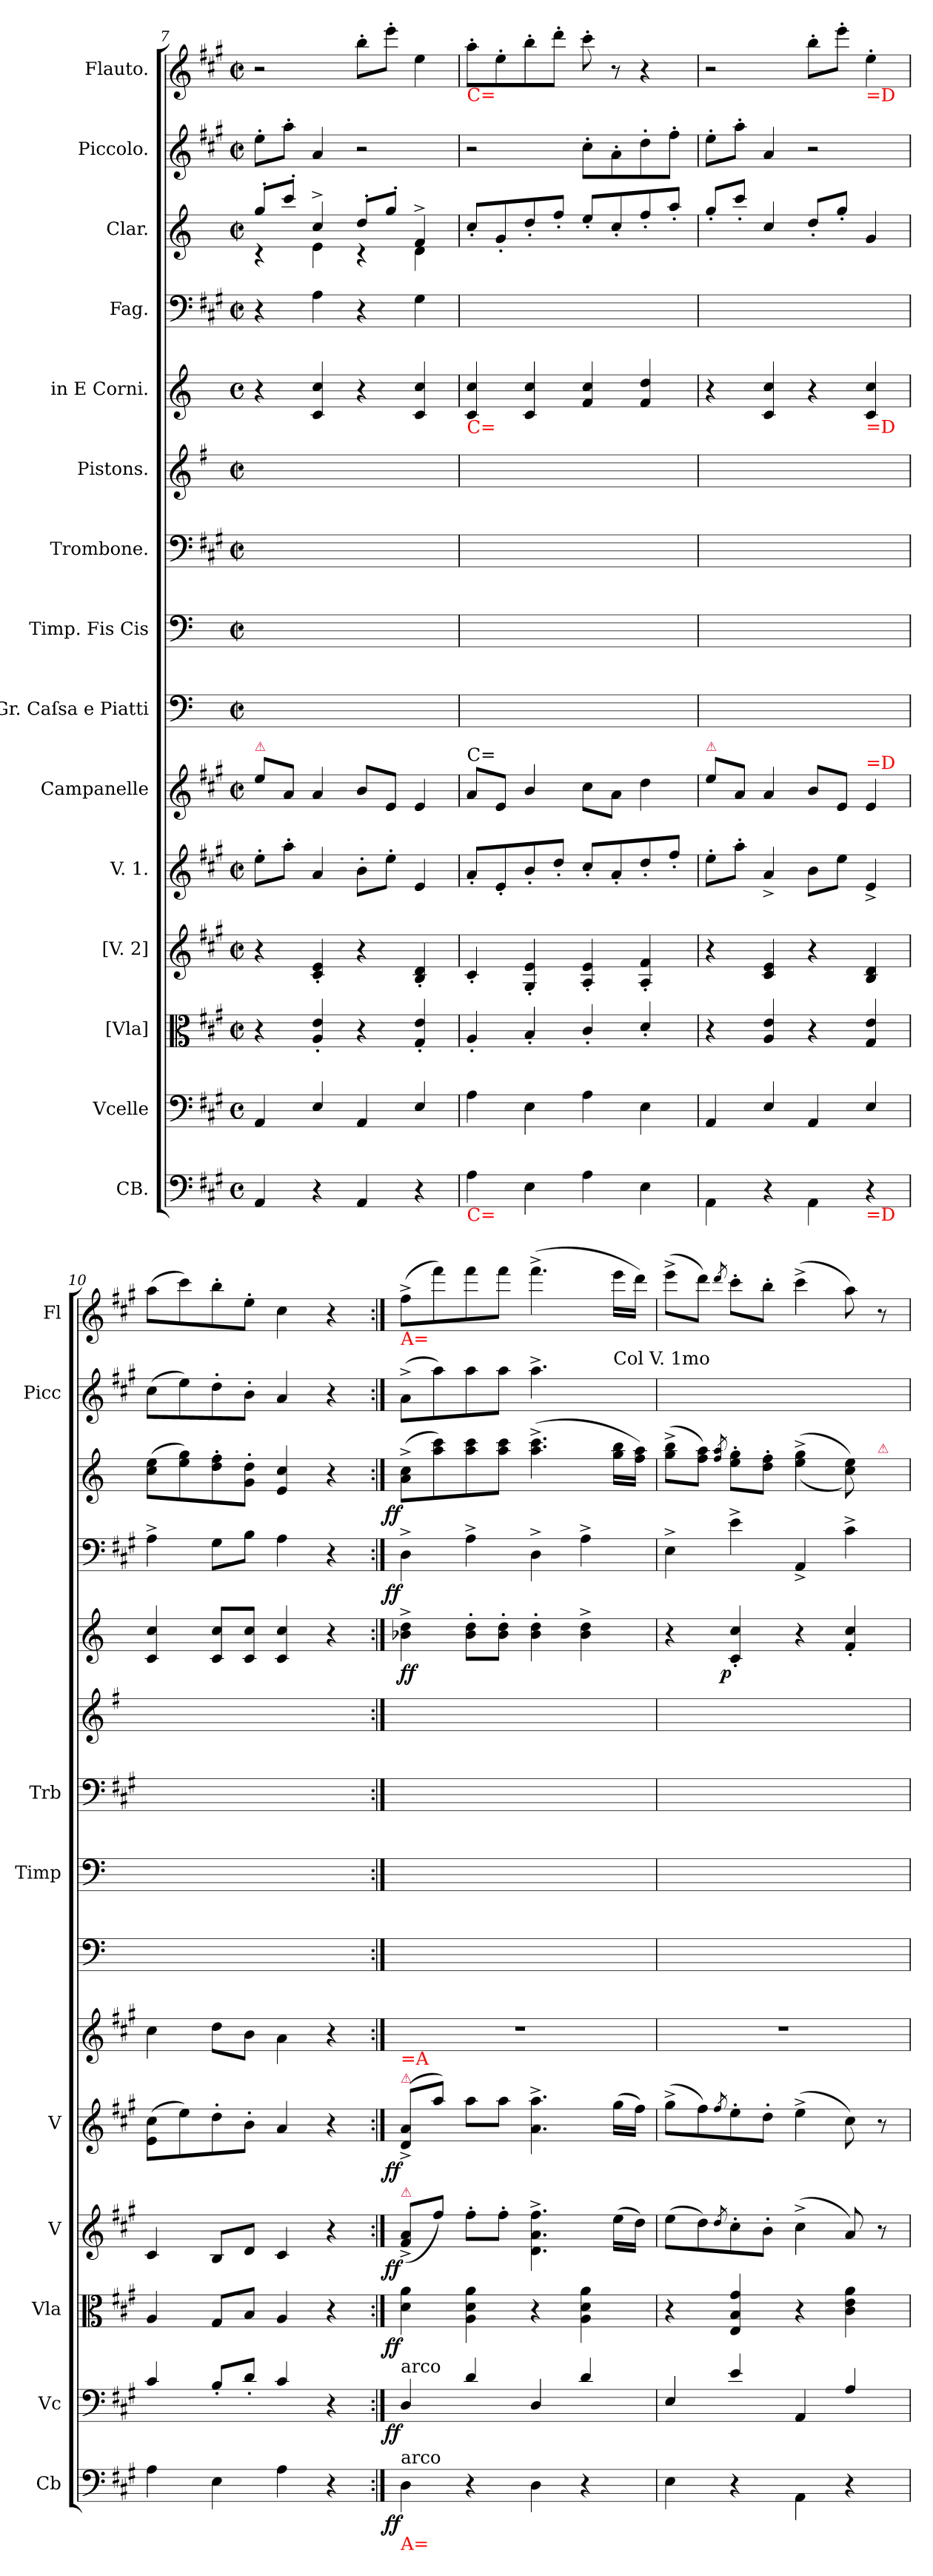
**kern	**dynam	**kern	**dynam	**kern	**dynam	**kern	**dynam	**kern	**dynam	**kern	**kern	**kern	**kern	**kern	**kern	**dynam	**kern	**dynam	**kern	**dynam	**kern	**kern
*part15	*part15	*part14	*part14	*part13	*part13	*part12	*part12	*part11	*part11	*part10	*part9	*part8	*part7	*part6	*part5	*part5	*part4	*part4	*part3	*part3	*part2	*part1
*staff15	*staff15	*staff14	*staff14	*staff13	*staff13	*staff12	*staff12	*staff11	*staff11	*staff10	*staff9	*staff8	*staff7	*staff6	*staff5	*staff5	*staff4	*staff4	*staff3	*staff3	*staff2	*staff1
*I"CB.	*	*I"Vcelle	*	*I"[Vla]	*	*I"[V. 2]	*	*I"V. 1.	*	*I"Campanelle	*I"Gr. Caſsa e Piatti	*I"Timp. Fis Cis	*I"Trombone.	*I"Pistons.	*I"in E Corni.	*	*I"Fag.	*	*I"Clar.	*	*I"Piccolo.	*I"Flauto.
*I'Cb	*	*I'Vc	*	*I'Vla	*	*I'V	*	*I'V	*	*	*	*I'Timp	*I'Trb	*	*	*	*	*	*	*	*I'Picc	*I'Fl
*clefF4	*	*clefF4	*	*clefC3	*	*clefG2	*	*clefG2	*	*clefG2	*clefF4	*clefF4	*clefF4	*clefG2	*clefG2	*	*clefF4	*	*clefG2	*	*clefG2	*clefG2
*	*	*	*	*	*	*	*	*	*	*	*	*	*	*ITrd-1c-2	*ITrd5c8	*	*	*	*ITrd2c3	*	*	*
*k[f#c#g#]	*	*k[f#c#g#]	*	*k[f#c#g#]	*	*k[f#c#g#]	*	*k[f#c#g#]	*	*k[f#c#g#]	*k[]	*k[]	*k[f#c#g#]	*k[f#c#g#]	*k[f#c#g#d#]	*	*k[f#c#g#]	*	*k[f#c#g#]	*	*k[f#c#g#]	*k[f#c#g#]
*M2/2	*	*M2/2	*	*M2/2	*	*M2/2	*	*M2/2	*	*M2/2	*M2/2	*M2/2	*M2/2	*M2/2	*M2/2	*	*M2/2	*	*M2/2	*	*M2/2	*M2/2
*met(c)	*	*met(c)	*	*met(c|)	*	*met(c|)	*	*met(c|)	*	*met(c|)	*met(c|)	*met(c|)	*met(c|)	*met(c|)	*met(c)	*	*met(c|)	*	*met(c|)	*	*met(c|)	*met(c|)
=7	=7	=7	=7	=7	=7	=7	=7	=7	=7	=7	=7	=7	=7	=7	=7	=7	=7	=7	=7	=7	=7	=7
*	*	*	*	*	*	*	*	*	*	*	*	*	*	*	*	*	*	*	*^	*	*	*
!	!	!	!	!	!	!	!	!	!	!LO:TX:a:color=crimson:t=⚠	!	!	!	!	!	!	!	!	!	!	!	!	!
4AA/	.	4AA/	.	4r	.	4r	.	8ee'\L	.	8ee\L	1ryy	1ryy	1ryy	1ryy	4r	.	4r	.	8ee'/L	4r	.	8ee'\L	2r
.	.	.	.	.	.	.	.	8aa'\J	.	8a/J	.	.	.	.	.	.	.	.	8aa'/J	.	.	8aa'\J	.
4r	.	4E/	.	4A'/ 4e'/	.	4c#'/ 4e'/	.	4a/	.	4a/	.	.	.	.	4E/ 4e/	.	4A\	.	4a^/	4c#\	.	4a/	.
4AA/	.	4AA/	.	4r	.	4r	.	8b'\L	.	8b/L	.	.	.	.	4r	.	4r	.	8b'/L	4r	.	2r	8bb'\L
.	.	.	.	.	.	.	.	8ee'\J	.	8e/J	.	.	.	.	.	.	.	.	8ee'/J	.	.	.	8eee'\J
4r	.	4E/	.	4G#'/ 4e'/	.	4B'/ 4d'/	.	4e/	.	4e/	.	.	.	.	4E/ 4e/	.	4G#\	.	4d^/	4B\	.	.	4ee\
=8	=8	=8	=8	=8	=8	=8	=8	=8	=8	=8	=8	=8	=8	=8	=8	=8	=8	=8	=8	=8	=8	=8	=8
!	!	!	!	!	!	!	!	!	!	!	!	!	!	!	!	!	!	!	!	!	!	!	!LO:TX:b:color=red:t=C=
!	!	!	!	!	!	!	!	!	!	!	!	!	!	!	!LO:TX:b:color=red:t=C=	!	!	!	!	!	!	!	!
!	!	!	!	!	!	!	!	!	!	!LO:TX:a:t=C=	!	!	!	!	!	!	!	!	!	!	!	!	!
!LO:TX:b:color=red:t=C=	!	!	!	!	!	!	!	!	!	!	!	!	!	!	!	!	!	!	!	!	!	!	!
*	*	*	*	*	*	*	*	*	*	*	*	*	*	*	*	*	*	*	*v	*v	*	*	*
4A\	.	4A\	.	4A'/	.	4c#'/	.	8a'/L	.	8a/L	1ryy	1ryy	1ryy	1ryy	4E/ 4e/	.	1ryy	.	8a'>/L	.	2r	8aa'\L
.	.	.	.	.	.	.	.	8e'/	.	8e/J	.	.	.	.	.	.	.	.	8e'>/	.	.	8ee'\
4E\	.	4E\	.	4B'/	.	4G#'/ 4e'/	.	8b'/	.	4b/	.	.	.	.	4E/ 4e/	.	.	.	8b'>/	.	.	8bb'\
.	.	.	.	.	.	.	.	8dd'/J	.	.	.	.	.	.	.	.	.	.	8dd'>/J	.	.	8ddd'\J
4A\	.	4A\	.	4c#'/	.	4A'/ 4e'/	.	8cc#'/L	.	8cc#\L	.	.	.	.	4A/ 4e/	.	.	.	8cc#'>/L	.	8cc#'\L	8ccc#'\
.	.	.	.	.	.	.	.	8a'/	.	8a\J	.	.	.	.	.	.	.	.	8a'>/	.	8a'\	8r
4E\	.	4E\	.	4d'/	.	4A'/ 4f#'/	.	8dd'/	.	4dd\	.	.	.	.	4A/ 4f#/	.	.	.	8dd'>/	.	8dd'\	4r
.	.	.	.	.	.	.	.	8ff#'/J	.	.	.	.	.	.	.	.	.	.	8ff#'>/J	.	8ff#'\J	.
=9	=9	=9	=9	=9	=9	=9	=9	=9	=9	=9	=9	=9	=9	=9	=9	=9	=9	=9	=9	=9	=9	=9
!	!	!	!	!	!	!	!	!	!	!LO:TX:a:color=crimson:t=⚠	!	!	!	!	!	!	!	!	!	!	!	!
4AA\	.	4AA/	.	4r	.	4r	.	8ee'\L	.	8ee\L	1ryy	1ryy	1ryy	1ryy	4r	.	1ryy	.	8ee'>/L	.	8ee'\L	2r
.	.	.	.	.	.	.	.	8aa'\J	.	8a/J	.	.	.	.	.	.	.	.	8aa'>/J	.	8aa'\J	.
4r	.	4E/	.	4A/ 4e/	.	4c#/ 4e/	.	4a^/	.	4a/	.	.	.	.	4E/ 4e/	.	.	.	4a/	.	4a/	.
4AA\	.	4AA/	.	4r	.	4r	.	8b\L	.	8b/L	.	.	.	.	4r	.	.	.	8b'>/L	.	2r	8bb'\L
.	.	.	.	.	.	.	.	8ee\J	.	8e/J	.	.	.	.	.	.	.	.	8ee'>/J	.	.	8eee'\J
!	!	!	!	!	!	!	!	!	!	!	!	!	!	!	!	!	!	!	!	!	!	!LO:TX:b:color=red:t==D
!	!	!	!	!	!	!	!	!	!	!	!	!	!	!	!LO:TX:b:color=red:t==D	!	!	!	!	!	!	!
!	!	!	!	!	!	!	!	!	!	!LO:TX:a:color=red:t==D	!	!	!	!	!	!	!	!	!	!	!	!
!LO:TX:b:color=red:t==D	!	!	!	!	!	!	!	!	!	!	!	!	!	!	!	!	!	!	!	!	!	!
4r	.	4E/	.	4G#/ 4e/	.	4B/ 4d/	.	4e^/	.	4e/	.	.	.	.	4E/ 4e/	.	.	.	4e/	.	.	4ee'\
=10	=10	=10	=10	=10	=10	=10	=10	=10	=10	=10	=10	=10	=10	=10	=10	=10	=10	=10	=10	=10	=10	=10
4A\	.	4c#/	.	4A/	.	4c#/	.	(8e\ 8cc#\L	.	4cc#\	1ryy	1ryy	1ryy	1ryy	4E/ 4e/	.	4A^\	.	(8a\ 8cc#\L	.	(8cc#\L	(8aa\L
.	.	.	.	.	.	.	.	8ee\)	.	.	.	.	.	.	.	.	.	.	8cc#\ 8ee\)	.	8ee\)	8ccc#\)
4E\	.	8B'/L	.	8G#/L	.	8B/L	.	8dd'\	.	8dd\L	.	.	.	.	8E/ 8e/L	.	8G#\L	.	8b'\ 8dd'\	.	8dd'\	8bb'\
.	.	8d'/J	.	8B/J	.	8d/J	.	8b'\J	.	8b\J	.	.	.	.	8E/ 8e/J	.	8B\J	.	8e'\ 8b'\J	.	8b'\J	8ee'\J
4A\	.	4c#/	.	4A/	.	4c#/	.	4a/	.	4a\	.	.	.	.	4E/ 4e/	.	4A\	.	4c#/ 4a/	.	4a/	4cc#\
4r	.	4r	.	4r	.	4r	.	4r	.	4r	.	.	.	.	4r	.	4r	.	4r	.	4r	4r
=11:|!	=11:|!	=11:|!	=11:|!	=11:|!	=11:|!	=11:|!	=11:|!	=11:|!	=11:|!	=11:|!	=11:|!	=11:|!	=11:|!	=11:|!	=11:|!	=11:|!	=11:|!	=11:|!	=11:|!	=11:|!	=11:|!	=11:|!
!	!	!	!	!	!	!	!	!	!	!	!	!	!	!	!	!	!	!	!	!	!	!LO:TX:b:color=red:t=A=
!	!	!	!	!	!	!	!	!	!	!LO:TX:b:color=red:t==A	!	!	!	!	!	!	!	!	!	!	!	!
!	!	!	!	!	!	!	!	!LO:TX:a:color=crimson:t=⚠	!	!	!	!	!	!	!	!	!	!	!	!	!	!
!	!	!	!	!	!	!LO:TX:a:color=crimson:t=⚠	!	!	!	!	!	!	!	!	!	!	!	!	!	!	!	!
!	!	!LO:TX:a:t=arco	!	!	!	!	!	!	!	!	!	!	!	!	!	!	!	!	!	!	!	!
!LO:TX:b:color=red:t=A=	!	!	!	!	!	!	!	!	!	!	!	!	!	!	!	!	!	!	!	!	!	!
!LO:TX:a:t=arco	!	!	!	!	!	!	!	!	!	!	!	!	!	!	!	!	!	!	!	!	!	!
!	!LO:DY:rj	!	!LO:DY:rj	!	!LO:DY:rj	!	!LO:DY:rj	!	!LO:DY:rj	!	!	!	!	!	!	!	!	!LO:DY:rj	!	!LO:DY:rj	!	!
4D\	ff	4D/	ff	4d\ 4a\	ff	(8f#^/ 8a^/L	ff	(8d^/ 8a^/L	ff	1r	1ryy	1ryy	1ryy	1ryy	4dn^\ 4f#^\	ff	4D^\	ff	(8f#^\ 8a^\L	ff	(8a^\L	(8ff#^\L
.	.	.	.	.	.	8ff#\J)	.	8aa\J)	.	.	.	.	.	.	.	.	.	.	8ff#\ 8aa\)	.	8aa\)	8fff#\)
4r	.	4d/	.	4A\ 4d\ 4a\	.	8ff#'\L	.	8aa\L	.	.	.	.	.	.	8d'\ 8f#'\L	.	4A^\	.	8ff#\ 8aa\	.	8aa\	8fff#\
.	.	.	.	.	.	8ff#'\J	.	8aa\J	.	.	.	.	.	.	8d'\ 8f#'\J	.	.	.	8ff#\ 8aa\J	.	8aa\J	8fff#\J
4D\	.	4D/	.	4r	.	4.d^\ 4.a^\ 4.ff#^\	.	4.a^\ 4.aa^\	.	.	.	.	.	.	4d'\ 4f#'\	.	4D^\	.	(4.ff#^\ 4.aa^\	.	4.aa^\	(4.fff#^\
4r	.	4d/	.	4A\ 4d\ 4a\	.	.	.	.	.	.	.	.	.	.	4d^\ 4f#^\	.	4A^\	.	.	.	.	.
!	!	!	!	!	!	!	!	!	!	!	!	!	!	!	!	!	!	!	!	!	!LO:TX:a:t=Col V. 1mo	!
.	.	.	.	.	.	(16ee\LL	.	(16gg#\LL	.	.	.	.	.	.	.	.	.	.	16ee\ 16gg#\LL	.	(16gg#\LLyy	16eee\LL
.	.	.	.	.	.	16dd\JJ)	.	16ff#\JJ)	.	.	.	.	.	.	.	.	.	.	16dd\ 16ff#\JJ)	.	16ff#\JJyy)	16ddd\JJ)
=12	=12	=12	=12	=12	=12	=12	=12	=12	=12	=12	=12	=12	=12	=12	=12	=12	=12	=12	=12	=12	=12	=12
4E\	.	4E/	.	4r	.	(8ee\L	.	(8gg#^\L	.	1r	1ryy	1ryy	1ryy	1ryy	4r	.	4E^\	.	(8ee^\ 8gg#^\L	.	(8gg#^\Lyy	(8eee^\L
.	.	.	.	.	.	8dd\)	.	8ff#\)	.	.	.	.	.	.	.	.	.	.	8dd\ 8ff#\J)	.	8ff#\yy)	8ddd\J)
.	.	.	.	.	.	8qdd/	.	8qff#/	.	.	.	.	.	.	.	.	.	.	8qdd/ 8qff#/	.	8qff#/yy	8qddd/
!	!	!	!	!	!	!	!	!	!	!	!	!	!	!	!	!LO:DY:rj	!	!	!	!	!	!
4r	.	4e/	.	4E/ 4B/ 4g#/	.	8cc#'\	.	8ee'\	.	.	.	.	.	.	4E'/ 4e'/	p	4e^\	.	8cc#'\ 8ee'\L	.	8ee'\yy	8ccc#'\L
.	.	.	.	.	.	8b'\J	.	8dd'\J	.	.	.	.	.	.	.	.	.	.	8b'\ 8dd'\J	.	8dd'\Jyy	8bb'\J
4AA\	.	4AA/	.	4r	.	(4cc#^\	.	(4ee^\	.	.	.	.	.	.	4r	.	4AA^/	.	(>(>4cc#^\ 4ee^\	.	(4ee^\yy	(4ccc#^\
4r	.	4A/	.	4c#\ 4e\ 4a\	.	8a/)	.	8cc#\)	.	.	.	.	.	.	4A'/ 4e'/	.	4c#^\	.	8a\ 8cc#\))	.	8cc#\yy)	8aa\)
!	!	!	!	!	!	!	!	!	!	!	!	!	!	!	!	!	!	!	!LO:TX:a:color=crimson:t=⚠	!	!	!
.	.	.	.	.	.	8r	.	8r	.	.	.	.	.	.	.	.	.	.	8ryy	.	8ryy	8r
=	=	=	=	=	=	=	=	=	=	=	=	=	=	=	=	=	=	=	=	=	=	=
*-	*-	*-	*-	*-	*-	*-	*-	*-	*-	*-	*-	*-	*-	*-	*-	*-	*-	*-	*-	*-	*-	*-
